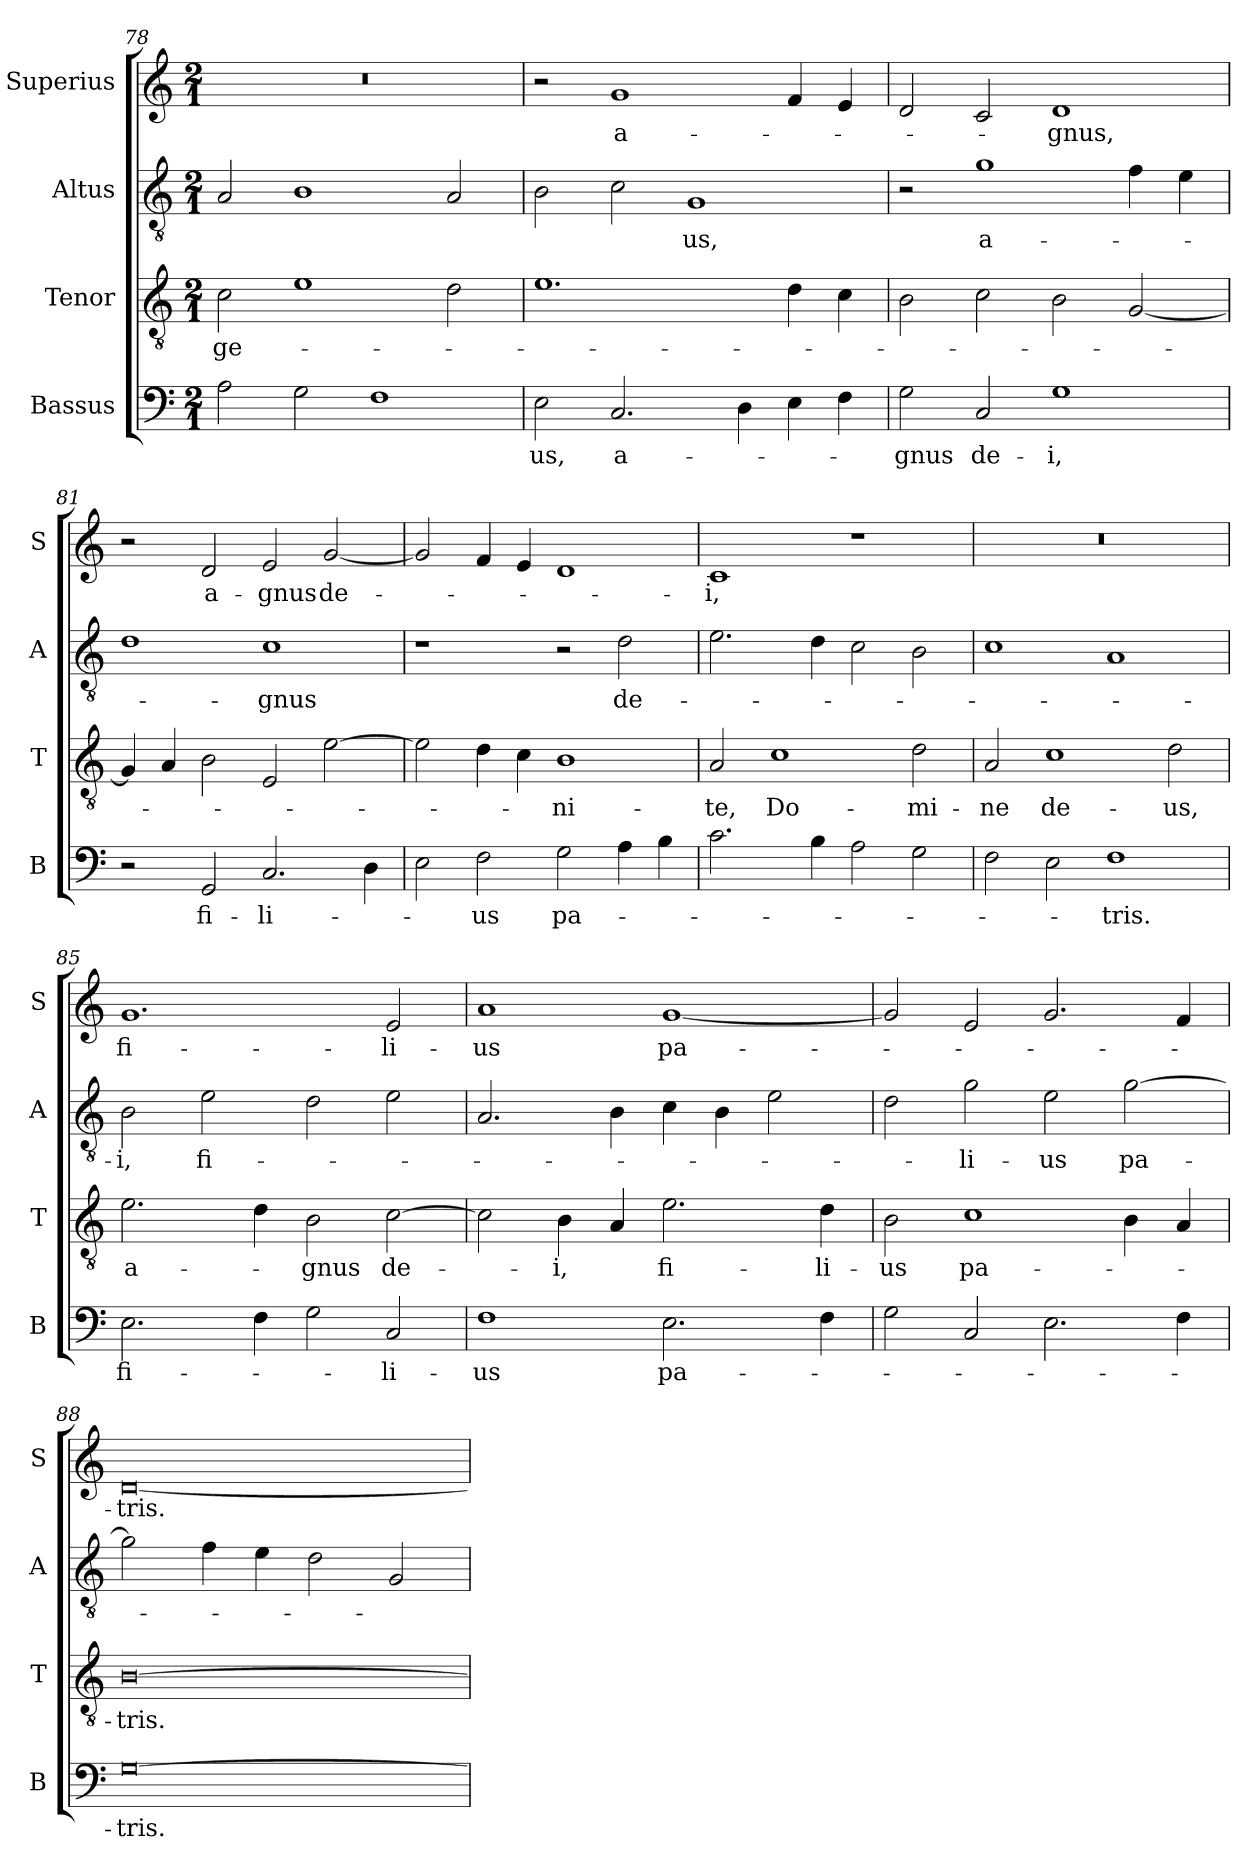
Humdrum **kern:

**kern	**text	**kern	**text	**kern	**text	**kern	**text
*part4	*part4	*part3	*part3	*part2	*part2	*part1	*part1
*staff4	*staff4	*staff3	*staff3	*staff2	*staff2	*staff1	*staff1
*I"Bassus	*	*I"Tenor	*	*I"Altus	*	*I"Superius	*
*I'B	*	*I'T	*	*I'A	*	*I'S	*
*clefF4	*	*clefGv2	*	*clefGv2	*	*clefG2	*
*k[]	*	*k[]	*	*k[]	*	*k[]	*
*M2/1	*	*M2/1	*	*M2/1	*	*M2/1	*
=78	=78	=78	=78	=78	=78	=78	=78
2A\	.	2c\	-ge-	2A/	.	0r	.
2G\	.	1e	.	1B	.	.	.
1F	.	.	.	.	.	.	.
.	.	2d\	.	2A/	.	.	.
=79	=79	=79	=79	=79	=79	=79	=79
2E\	-us,	1.e	.	2B\	.	2r	.
2.C/	a-	.	.	2c\	.	1g	a-
.	.	.	.	1G	-us,	.	.
4D\	.	.	.	.	.	.	.
4E\	.	4d\	.	.	.	4f/	.
4F\	.	4c\	.	.	.	4e/	.
=80	=80	=80	=80	=80	=80	=80	=80
2G\	-gnus	2B\	.	2r	.	2d/	.
2C/	de-	2c\	.	1g	a-	2c/	.
1G	-i,	2B\	.	.	.	1d	-gnus,
.	.	[2G/	.	4f\	.	.	.
.	.	.	.	4e\	.	.	.
=81	=81	=81	=81	=81	=81	=81	=81
2r	.	4G/]	.	1d	.	2r	.
.	.	4A/	.	.	.	.	.
2GG/	fi-	2B\	.	.	.	2d/	a-
2.C/	-li-	2E/	.	1c	-gnus	2e/	-gnus
.	.	[2e\	.	.	.	[2g/	de-
4D\	.	.	.	.	.	.	.
=82	=82	=82	=82	=82	=82	=82	=82
2E\	.	2e\]	.	1r	.	2g/]	.
2F\	-us	4d\	.	.	.	4f/	.
.	.	4c\	.	.	.	4e/	.
2G\	pa-	1B	-ni-	2r	.	1d	.
4A\	.	.	.	2d\	de-	.	.
4B\	.	.	.	.	.	.	.
=83	=83	=83	=83	=83	=83	=83	=83
2.c\	.	2A/	-te,	2.e\	.	1c	-i,
.	.	1c	Do-	.	.	.	.
4B\	.	.	.	4d\	.	.	.
2A\	.	.	.	2c\	.	1r	.
2G\	.	2d\	-mi-	2B\	.	.	.
=84	=84	=84	=84	=84	=84	=84	=84
2F\	.	2A/	-ne	1c	.	0r	.
2E\	.	1c	de-	.	.	.	.
1F	-tris.	.	.	1A	.	.	.
.	.	2d\	-us,	.	.	.	.
=85	=85	=85	=85	=85	=85	=85	=85
2.E\	fi-	2.e\	a-	2B\	-i,	1.g	fi-
.	.	.	.	2e\	fi-	.	.
4F\	.	4d\	.	.	.	.	.
2G\	.	2B\	-gnus	2d\	.	.	.
2C/	-li-	[2c\	de-	2e\	.	2e/	-li-
=86	=86	=86	=86	=86	=86	=86	=86
1F	-us	2c\]	.	2.A/	.	1a	-us
.	.	4B\	-i,	.	.	.	.
.	.	4A/	.	4B\	.	.	.
2.E\	pa-	2.e\	fi-	4c\	.	[1g	pa-
.	.	.	.	4B\	.	.	.
.	.	.	.	2e\	.	.	.
4F\	.	4d\	-li-	.	.	.	.
=87	=87	=87	=87	=87	=87	=87	=87
2G\	.	2B\	-us	2d\	.	2g/]	.
2C/	.	1c	pa-	2g\	-li-	2e/	.
2.E\	.	.	.	2e\	-us	2.g/	.
.	.	4B\	.	[2g\	pa-	.	.
4F\	.	4A/	.	.	.	4f/	.
=88	=88	=88	=88	=88	=88	=88	=88
[0G	-tris.	[0B	-tris.	2g\]	.	[0d	-tris.
.	.	.	.	4f\	.	.	.
.	.	.	.	4e\	.	.	.
.	.	.	.	2d\	.	.	.
.	.	.	.	2G/	.	.	.
=	=	=	=	=	=	=	=
*-	*-	*-	*-	*-	*-	*-	*-
